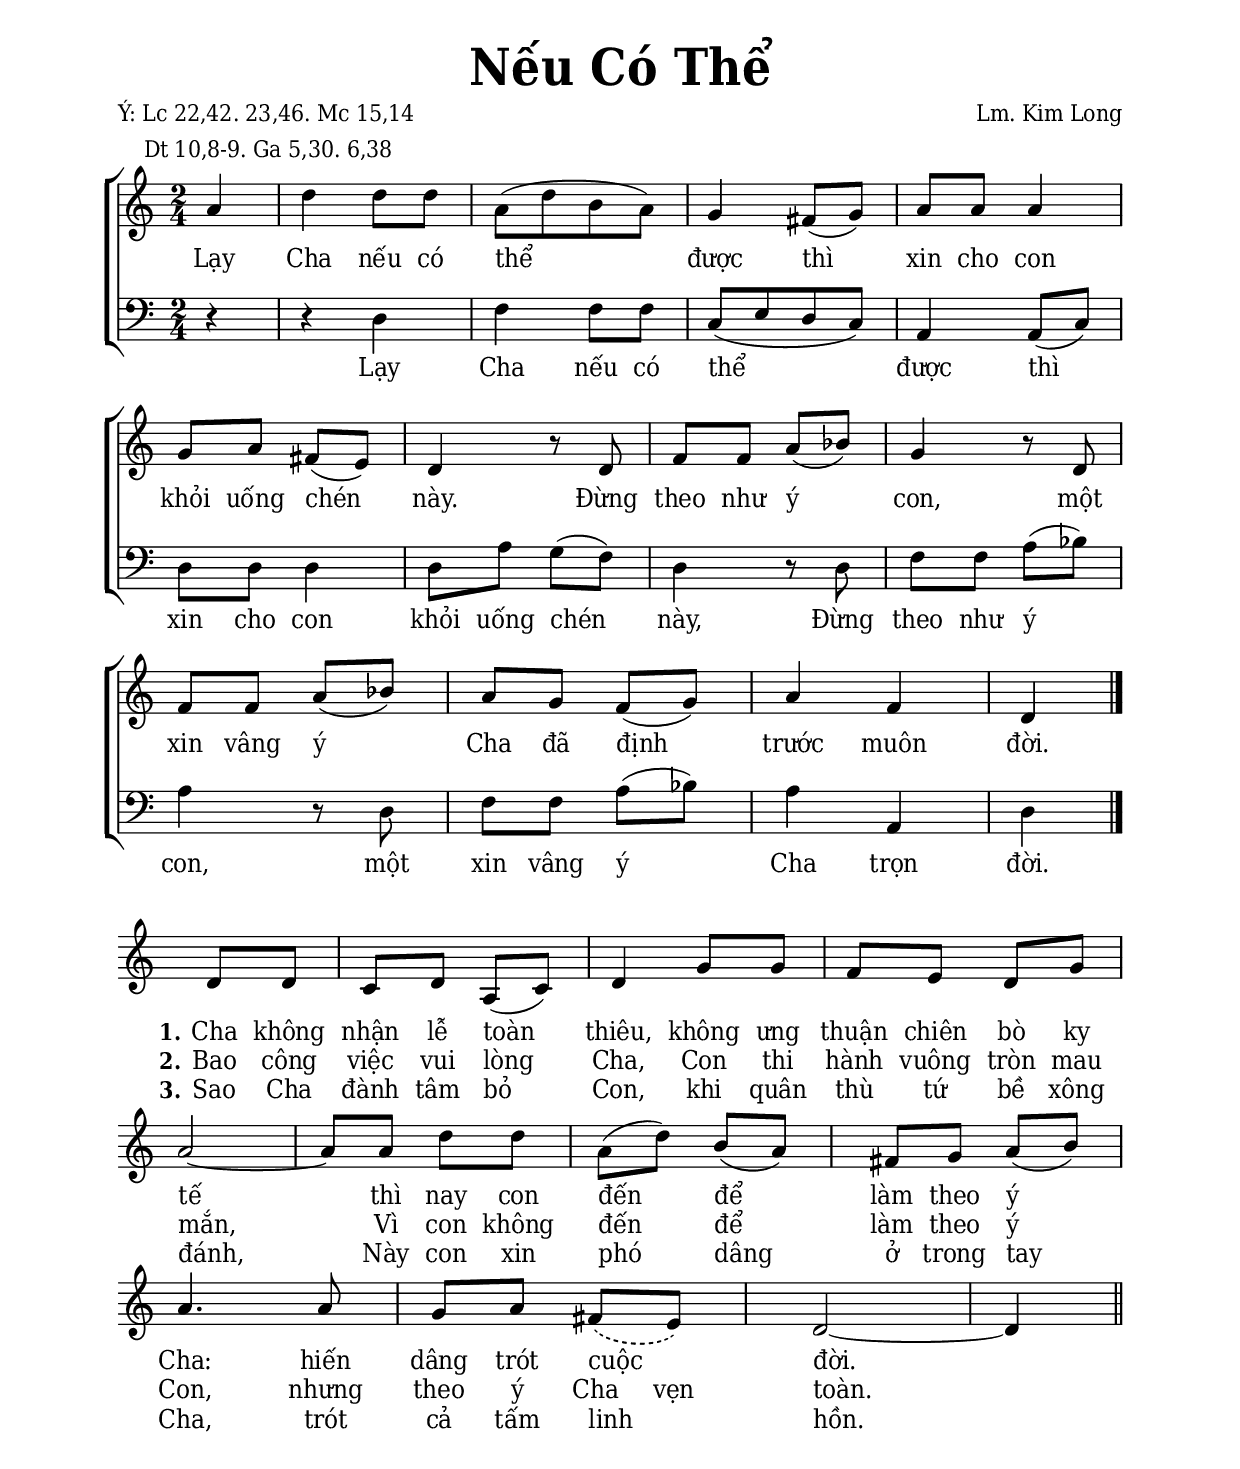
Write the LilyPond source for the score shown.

% Cài đặt chung
\version "2.22.1"
\include "english.ly"

\header {
  title = \markup { \fontsize #3 "Nếu Có Thể" }
  poet = \markup {
    \column {
      \line { "Ý: Lc 22,42. 23,46. Mc 15,14" }
      \line { "    Dt 10,8-9. Ga 5,30. 6,38"  }
    }
  }
  composer = "Lm. Kim Long"
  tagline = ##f
}

% Nhạc
nhacDiepKhucSop = \relative c'' {
  \partial 4 a4 |
  d d8 d |
  a ([d b a]) |
  g4 fs8 (g) |
  a a a4 |
  g8 a fs (e) |
  d4 r8 d |
  f f a (bf) |
  g4 r8 d |
  f f a (bf) |
  a g f (g) |
  a4 f |
  d4 \bar "|."
}

nhacDiepKhucBas = \relative c {
  r4 |
  r d |
  f f8 f |
  c8 ([e d c]) |
  a4 a8 (c) |
  d8 d d4 |
  d8 a' g (f) |
  d4 r8 d |
  f f a (bf) |
  a4 r8 d, |
  f f a (bf) |
  a4 a, |
  d4
}

nhacPhienKhuc = \relative c' {
  \partial 4 d8 d |
  c d a (c) |
  d4 g8 g |
  f e d g |
  a2 ~ |
  a8 a d d |
  a (d) b (a) |
  fs g a (b) |
  a4. a8 |
  g a
  \once \phrasingSlurDashed
  fs \(e\) |
  d2 ~ |
  d4 \bar "||"
}

% Lời
loiDiepKhucSop = \lyricmode {
  Lạy Cha nếu có thể được thì xin cho con khỏi uống chén này.
  Đừng theo như ý con, một xin vâng ý Cha đã định trước muôn đời.
}

loiDiepKhucBas = \lyricmode {
  Lạy Cha nếu có thể được thì xin cho con khỏi uống chén này,
  Đừng theo như ý con, một xin vâng ý Cha trọn đời.
}

loiPhienKhucMot = \lyricmode {
  \set stanza = "1."
  Cha không nhận lễ toàn thiêu, không ưng thuận chiên bò ky tế
  thì nay con đến để làm theo ý Cha: hiến dâng trót cuộc _ đời.
}

loiPhienKhucHai = \lyricmode {
  \set stanza = "2."
  Bao công việc vui lòng Cha, Con thi hành vuông tròn mau mắn,
  Vì con không đến để làm theo ý Con, nhưng theo ý Cha vẹn toàn.
}

loiPhienKhucBa = \lyricmode {
  \set stanza = "3."
  Sao Cha đành tâm bỏ Con, khi quân thù tứ bề xông đánh,
  Này con xin phó dâng ở trong tay Cha, trót cả tấm linh _ hồn.
}

% Dàn trang
\paper {
  #(set-paper-size "a4")
  top-margin = 15\mm
  bottom-margin = 15\mm
  left-margin = 20\mm
  right-margin = 20\mm
  indent = #0
  #(define fonts
    (make-pango-font-tree
      "Deja Vu Serif Condensed"
      "Deja Vu Serif Condensed"
      "Deja Vu Serif Condensed"
      (/ 20 20)))
  print-page-number = #f
  %page-count = #1
}

TongNhip = {
  \key c \major \time 2/4
  \set Timing.beamExceptions = #'()
  \set Timing.baseMoment = #(ly:make-moment 1/4)
}

\score {
  \new ChoirStaff <<
    \new Staff <<
      \new Voice = "beSop" {
        \clef treble \TongNhip \nhacDiepKhucSop
      }
      \new Lyrics \lyricsto beSop \loiDiepKhucSop
    >>
    \new Staff <<
        \clef "bass"
        \new Voice = beBas {
          \TongNhip \nhacDiepKhucBas
        }
      \new Lyrics \lyricsto beBas \loiDiepKhucBas
    >>
  >>
  \layout {
    \override Lyrics.LyricSpace.minimum-distance = #1.5
    \override Score.BarNumber.break-visibility = ##(#f #f #f)
    \override Score.SpacingSpanner.uniform-stretching = ##t
  }
}

\score {
  \new ChoirStaff <<
    \new Staff
      <<
      \new Voice = beSop {
        \TongNhip \nhacPhienKhuc
      }
    >>
    \new Lyrics \lyricsto beSop \loiPhienKhucMot
    \new Lyrics \lyricsto beSop \loiPhienKhucHai
    \new Lyrics \lyricsto beSop \loiPhienKhucBa
  >>
  \layout {
    \override Staff.TimeSignature.transparent = ##t
    %\override Lyrics.LyricText.font-size = #+2.2
    \override Lyrics.LyricSpace.minimum-distance = #1.5
    \override Score.BarNumber.break-visibility = ##(#f #f #f)
    \override Score.SpacingSpanner.uniform-stretching = ##t
  } 
}
